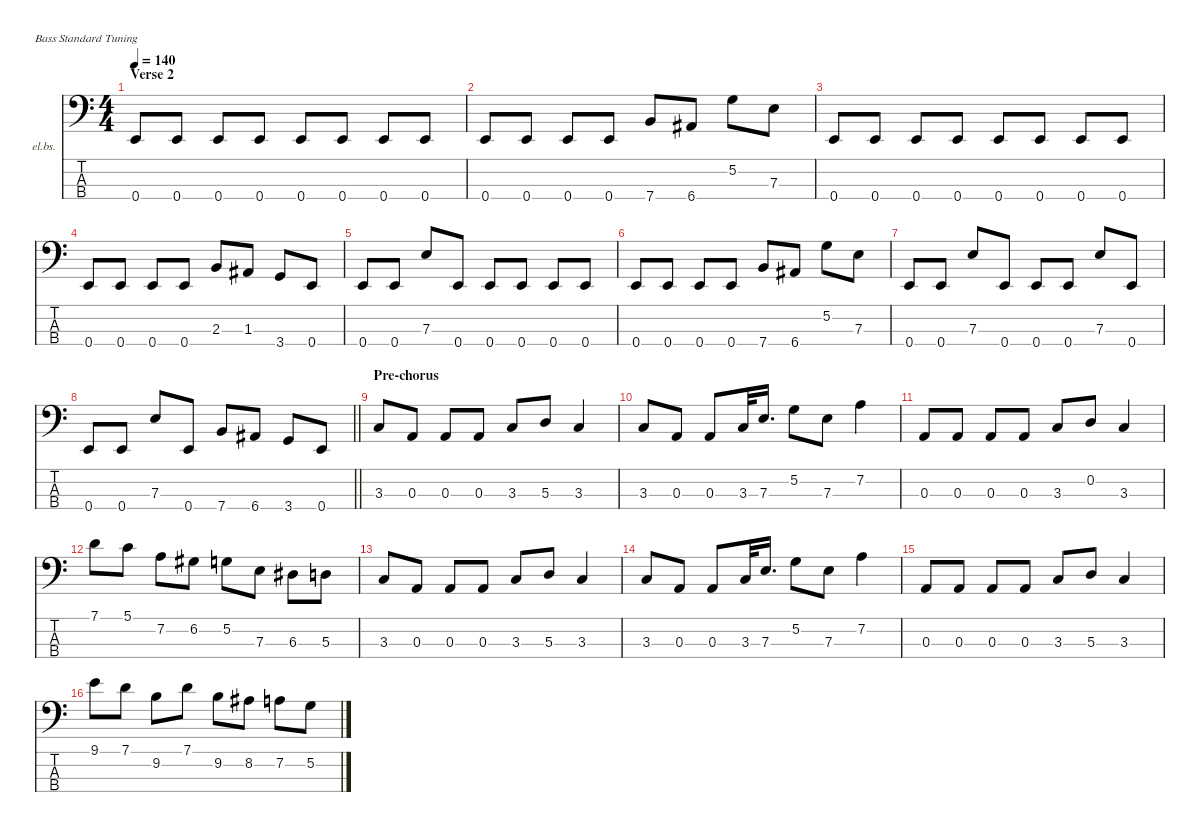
\defaultSystemsLayout 4
\hideDynamics
\bracketExtendMode nobrackets
\firstSystemTrackNameOrientation horizontal
\otherSystemsTrackNameOrientation horizontal
\track ("Bass" "el.bs.") {instrument electricbassfinger}
\staff {score tabs}
\tuning (G2 D2 A1 E1)
\ts (4 4)
\section ("" "Verse 2")
\tempo 140
\clef f4
\ks c
0.4.8{dy f} 0.4.8 0.4.8 0.4.8 0.4.8 0.4.8 0.4.8 0.4.8 |
0.4.8 0.4.8 0.4.8 0.4.8 7.4.8 6.4{acc #}.8 5.2.8 7.3.8 |
0.4.8 0.4.8 0.4.8 0.4.8 0.4.8 0.4.8 0.4.8 0.4.8 |
0.4.8 0.4.8 0.4.8 0.4.8 2.3.8 1.3{acc #}.8 3.4.8 0.4.8 |
0.4.8 0.4.8 7.3.8 0.4.8 0.4.8 0.4.8 0.4.8 0.4.8 |
0.4.8 0.4.8 0.4.8 0.4.8 7.4.8 6.4{acc #}.8 5.2.8 7.3.8 |
0.4.8 0.4.8 7.3.8 0.4.8 0.4.8 0.4.8 7.3.8 0.4.8 |
\barLineRight lightlight
0.4.8 0.4.8 7.3.8 0.4.8 7.4.8 6.4{acc #}.8 3.4.8 0.4.8 |
\section ("" "Pre-chorus")
3.3.8 0.3.8 0.3.8 0.3.8 3.3.8 5.3.8 3.3.4 |
3.3.8 0.3.8 0.3.8 3.3.32 7.3.16{d} 5.2.8 7.3.8 7.2.4 |
0.3.8 0.3.8 0.3.8 0.3.8 3.3.8 0.2.8 3.3.4 |
7.1.8 5.1.8 7.2.8 6.2{acc #}.8 5.2.8 7.3.8 6.3{acc #}.8 5.3.8 |
3.3.8 0.3.8 0.3.8 0.3.8 3.3.8 5.3.8 3.3.4 |
3.3.8 0.3.8 0.3.8 3.3.32 7.3.16{d} 5.2.8 7.3.8 7.2.4 |
0.3.8 0.3.8 0.3.8 0.3.8 3.3.8 5.3.8 3.3.4 |
9.1.8 7.1.8 9.2.8 7.1.8 9.2.8 8.2{acc #}.8 7.2.8 5.2.8
